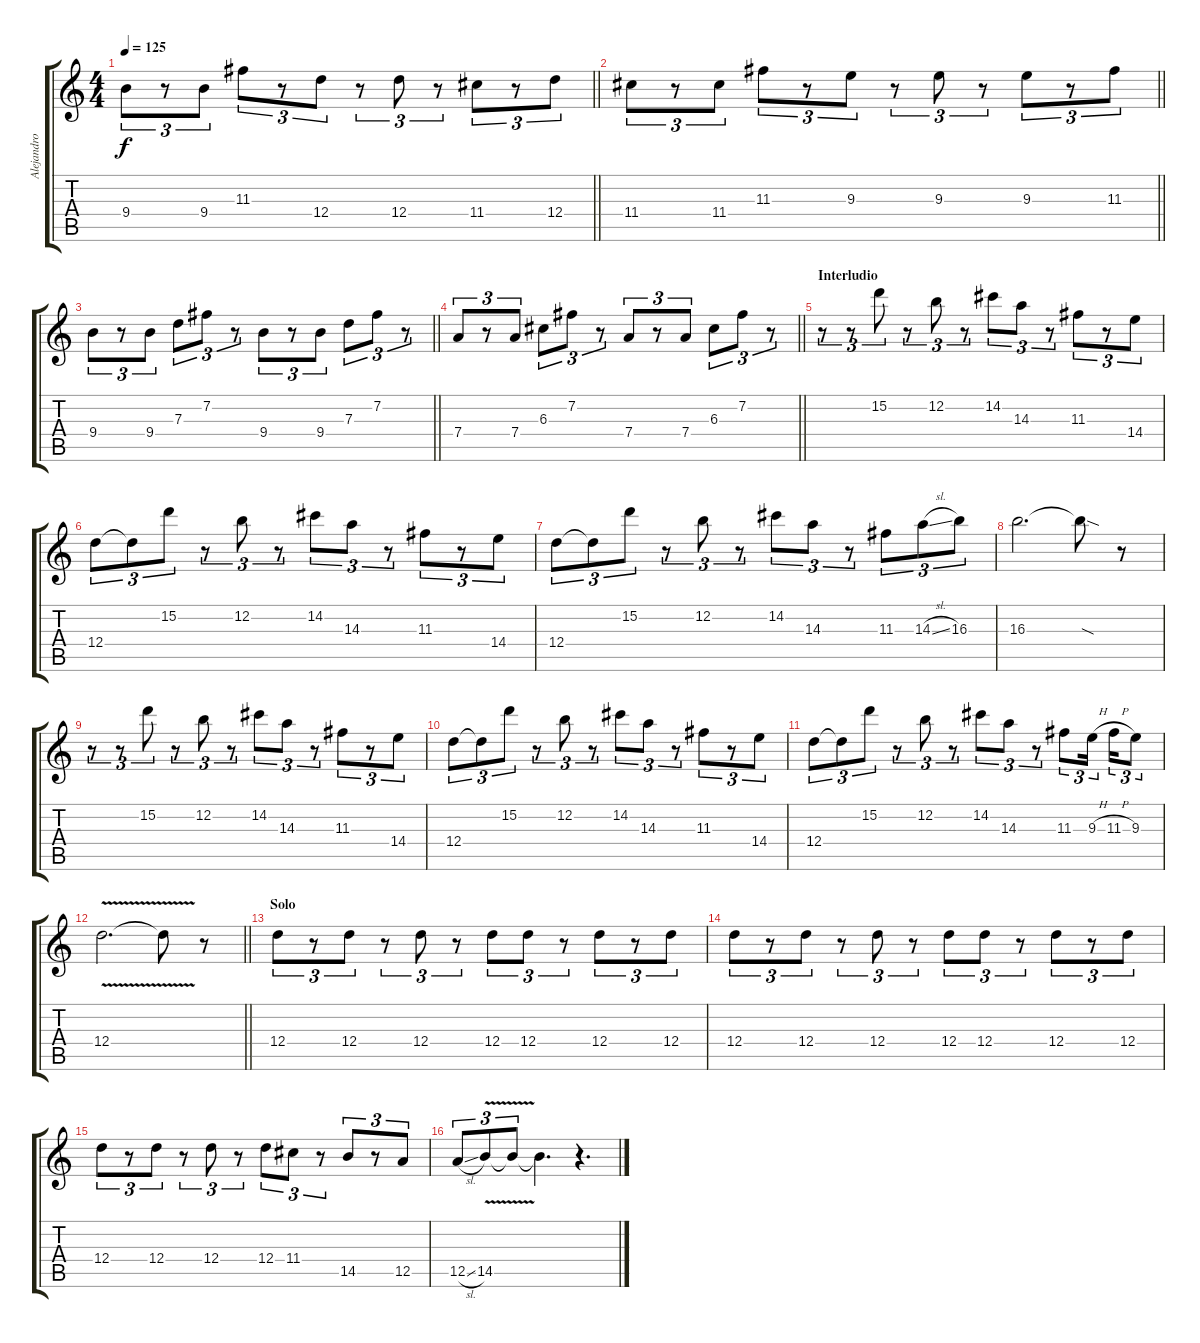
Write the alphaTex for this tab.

\track ("Alejandro Marcovich" "Alejandro ") {instrument distortionguitar}
\staff {score tabs}
\tuning (E4 B3 G3 D3 A2 E2) {hide}
\ts (4 4)
\tempo 125
\clef g2
\barLineRight lightlight
\ks c
9.4.8{tu (3 2) dy f} r.8{tu (3 2)} 9.4.8{tu (3 2)} 11.3.8{tu (3 2)} r.8{tu (3 2)} 12.4.8{tu (3 2)} r.8{tu (3 2)} 12.4.8{tu (3 2)} r.8{tu (3 2)} 11.4.8{tu (3 2)} r.8{tu (3 2)} 12.4.8{tu (3 2)} |
\barLineRight lightlight
11.4.8{tu (3 2)} r.8{tu (3 2)} 11.4.8{tu (3 2)} 11.3.8{tu (3 2)} r.8{tu (3 2)} 9.3.8{tu (3 2)} r.8{tu (3 2)} 9.3.8{tu (3 2)} r.8{tu (3 2)} 9.3.8{tu (3 2)} r.8{tu (3 2)} 11.3.8{tu (3 2)} |
\barLineRight lightlight
9.4.8{tu (3 2)} r.8{tu (3 2)} 9.4.8{tu (3 2)} 7.3.8{tu (3 2)} 7.2.8{tu (3 2)} r.8{tu (3 2)} 9.4.8{tu (3 2)} r.8{tu (3 2)} 9.4.8{tu (3 2)} 7.3.8{tu (3 2)} 7.2.8{tu (3 2)} r.8{tu (3 2)} |
\barLineRight lightlight
7.4.8{tu (3 2)} r.8{tu (3 2)} 7.4.8{tu (3 2)} 6.3.8{tu (3 2)} 7.2.8{tu (3 2)} r.8{tu (3 2)} 7.4.8{tu (3 2)} r.8{tu (3 2)} 7.4.8{tu (3 2)} 6.3.8{tu (3 2)} 7.2.8{tu (3 2)} r.8{tu (3 2)} |
\section ("" "Interludio")
r.8{tu (3 2)} r.8{tu (3 2)} 15.2.8{tu (3 2)} r.8{tu (3 2)} 12.2.8{tu (3 2)} r.8{tu (3 2)} 14.2.8{tu (3 2)} 14.3.8{tu (3 2)} r.8{tu (3 2)} 11.3.8{tu (3 2)} r.8{tu (3 2)} 14.4.8{tu (3 2)} |
12.4.8{tu (3 2)} 12.4{t}.8{tu (3 2)} 15.2.8{tu (3 2)} r.8{tu (3 2)} 12.2.8{tu (3 2)} r.8{tu (3 2)} 14.2.8{tu (3 2)} 14.3.8{tu (3 2)} r.8{tu (3 2)} 11.3.8{tu (3 2)} r.8{tu (3 2)} 14.4.8{tu (3 2)} |
12.4.8{tu (3 2)} 12.4{t}.8{tu (3 2)} 15.2.8{tu (3 2)} r.8{tu (3 2)} 12.2.8{tu (3 2)} r.8{tu (3 2)} 14.2.8{tu (3 2)} 14.3.8{tu (3 2)} r.8{tu (3 2)} 11.3.8{tu (3 2)} 14.3{sl}.8{tu (3 2)} 16.3.8{tu (3 2)} |
16.3.2{d} 16.3{sod t}.8 r.8 |
r.8{tu (3 2)} r.8{tu (3 2)} 15.2.8{tu (3 2)} r.8{tu (3 2)} 12.2.8{tu (3 2)} r.8{tu (3 2)} 14.2.8{tu (3 2)} 14.3.8{tu (3 2)} r.8{tu (3 2)} 11.3.8{tu (3 2)} r.8{tu (3 2)} 14.4.8{tu (3 2)} |
12.4.8{tu (3 2)} 12.4{t}.8{tu (3 2)} 15.2.8{tu (3 2)} r.8{tu (3 2)} 12.2.8{tu (3 2)} r.8{tu (3 2)} 14.2.8{tu (3 2)} 14.3.8{tu (3 2)} r.8{tu (3 2)} 11.3.8{tu (3 2)} r.8{tu (3 2)} 14.4.8{tu (3 2)} |
12.4.8{tu (3 2)} 12.4{t}.8{tu (3 2)} 15.2.8{tu (3 2)} r.8{tu (3 2)} 12.2.8{tu (3 2)} r.8{tu (3 2)} 14.2.8{tu (3 2)} 14.3.8{tu (3 2)} r.8{tu (3 2)} 11.3.8{tu (3 2)} 9.3{h}.16{tu (3 2) beam splitsecondary} 11.3{h}.16{tu (3 2)} 9.3.8{tu (3 2)} |
\barLineRight lightlight
12.4{v}.2{d} 12.4{t}.8 r.8 |
\section ("" "Solo")
12.4.8{tu (3 2)} r.8{tu (3 2)} 12.4.8{tu (3 2)} r.8{tu (3 2)} 12.4.8{tu (3 2)} r.8{tu (3 2)} 12.4.8{tu (3 2)} 12.4.8{tu (3 2)} r.8{tu (3 2)} 12.4.8{tu (3 2)} r.8{tu (3 2)} 12.4.8{tu (3 2)} |
12.4.8{tu (3 2)} r.8{tu (3 2)} 12.4.8{tu (3 2)} r.8{tu (3 2)} 12.4.8{tu (3 2)} r.8{tu (3 2)} 12.4.8{tu (3 2)} 12.4.8{tu (3 2)} r.8{tu (3 2)} 12.4.8{tu (3 2)} r.8{tu (3 2)} 12.4.8{tu (3 2)} |
12.4.8{tu (3 2)} r.8{tu (3 2)} 12.4.8{tu (3 2)} r.8{tu (3 2)} 12.4.8{tu (3 2)} r.8{tu (3 2)} 12.4.8{tu (3 2)} 11.4.8{tu (3 2)} r.8{tu (3 2)} 14.5.8{tu (3 2)} r.8{tu (3 2)} 12.5.8{tu (3 2)} |
12.5{sl}.8{tu (3 2)} 14.5{v}.8{tu (3 2)} 14.5{t}.8{tu (3 2)} 14.5{t}.4{d} r.4{d}
